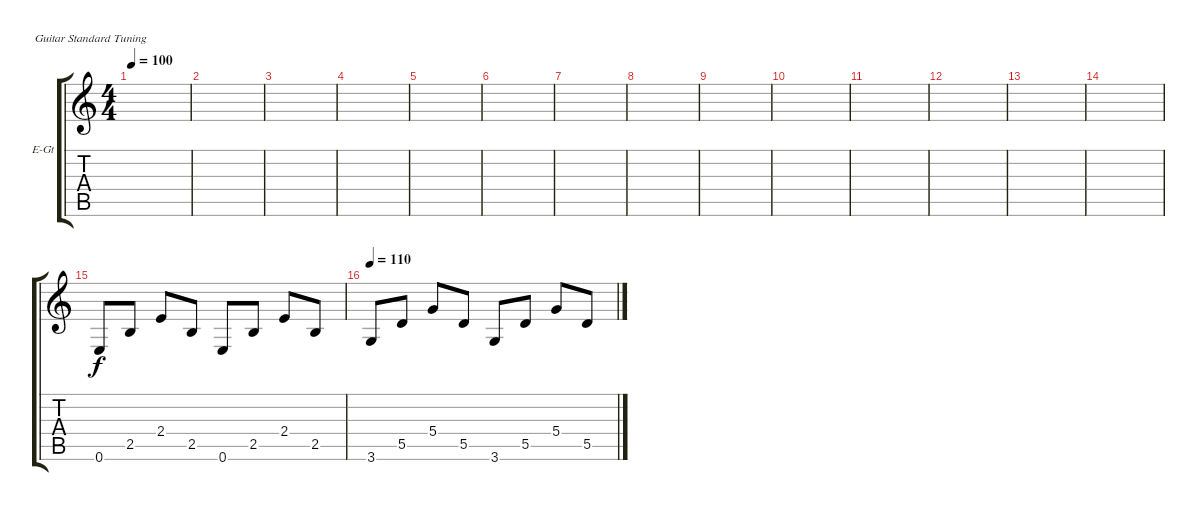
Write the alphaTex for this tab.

\defaultSystemsLayout 4
\bracketExtendMode groupsimilarinstruments
\firstSystemTrackNameOrientation horizontal
\otherSystemsTrackNameOrientation horizontal
\track ("Electric Guitar" "E-Gt") {instrument electricguitarclean}
\staff {score tabs}
\tuning (E4 B3 G3 D3 A2 E2)
\ts (4 4)
\tempo 100
\clef g2
\ks c
|
|
|
|
|
|
|
|
|
|
|
|
|
|
0.6.8 2.5.8 2.4.8 2.5.8 0.6.8 2.5.8 2.4.8 2.5.8 |
\tempo 110
3.6.8 5.5.8 5.4.8 5.5.8 3.6.8 5.5.8 5.4.8 5.5.8
